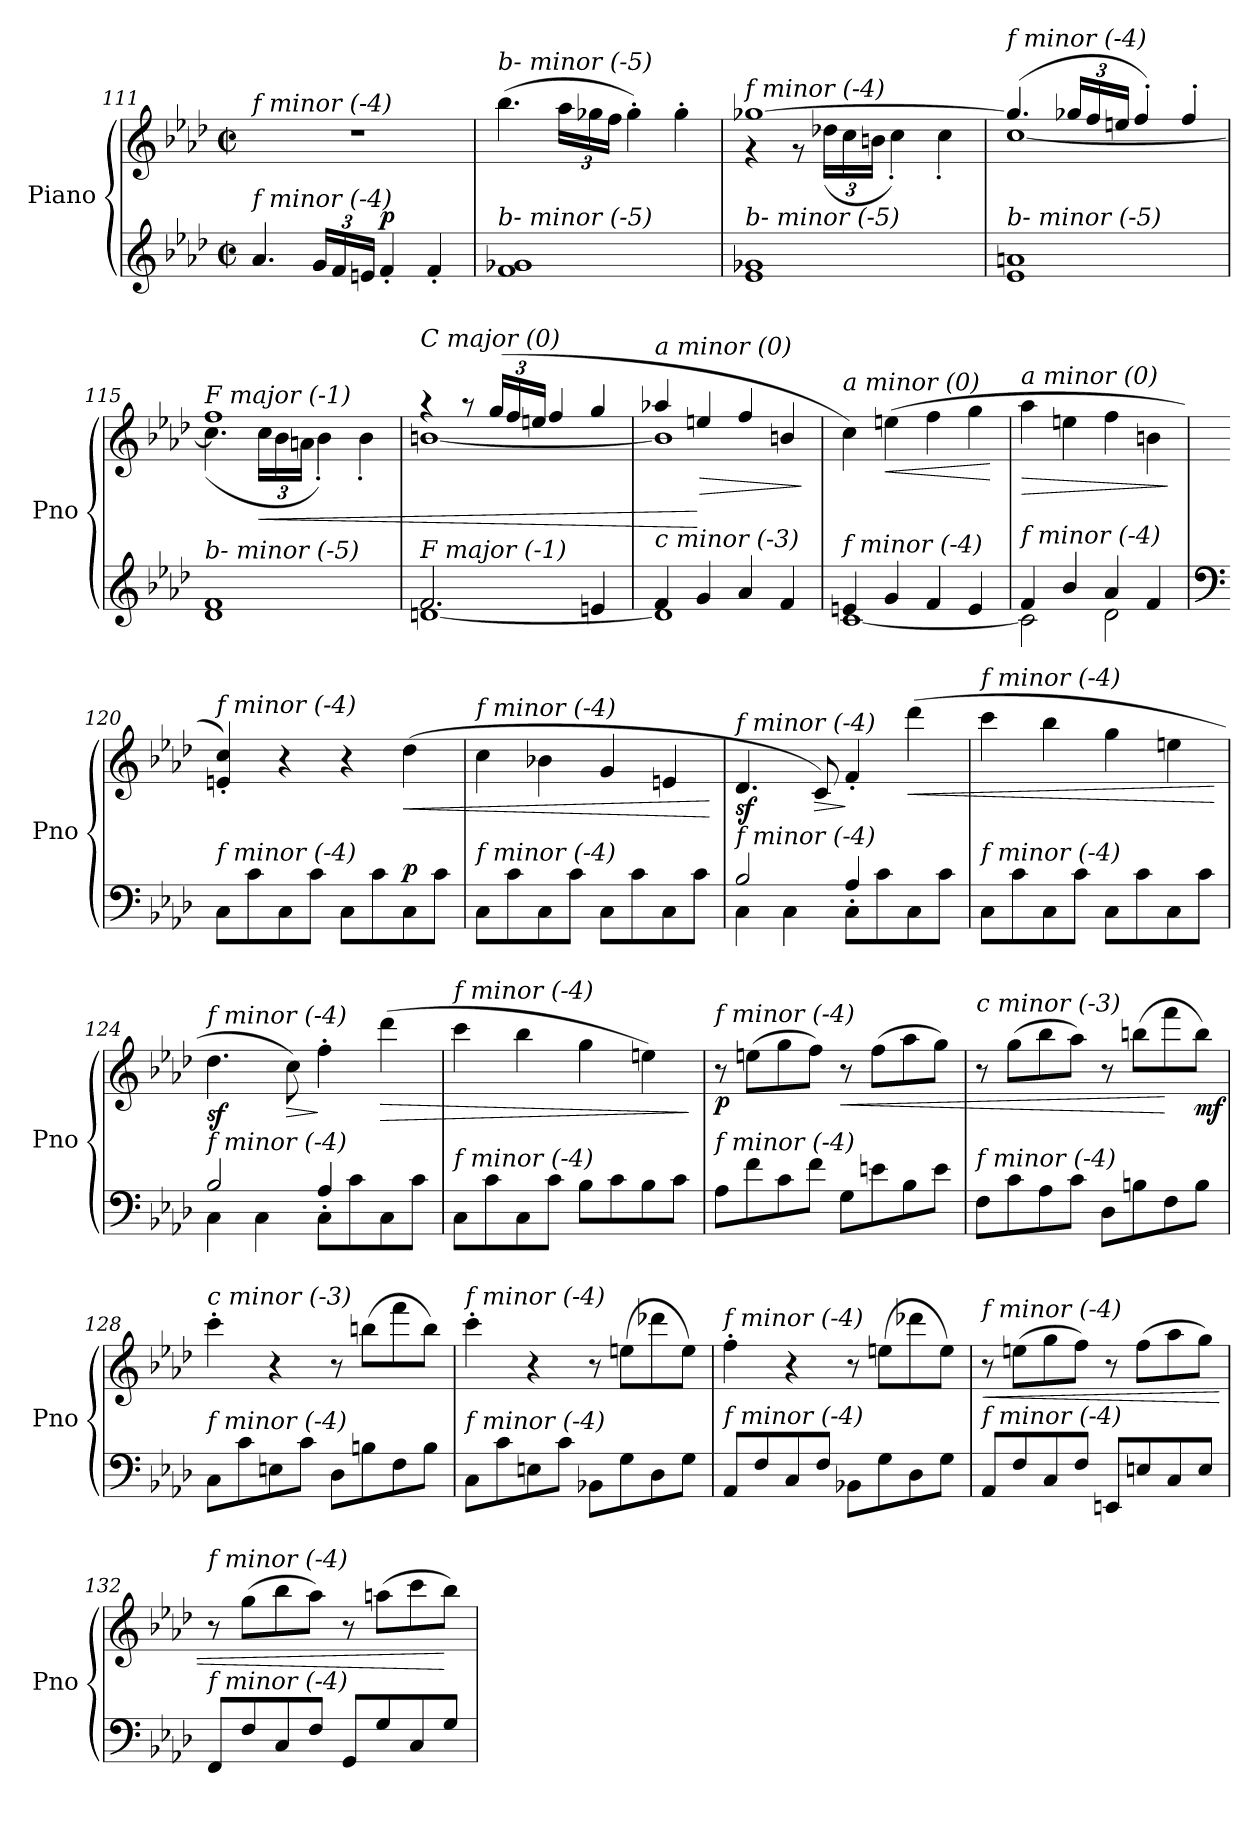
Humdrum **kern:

**kern	**kern	**dynam
*part1	*part1	*part1
*staff2	*staff1	*staff1/2
*I"Piano	*	*
*I'Pno	*	*
*clefG2	*clefG2	*
*k[b-e-a-d-]	*k[b-e-a-d-]	*
*M2/2	*M2/2	*
*met(c|)	*met(c|)	*
=111	=111	=111
!	!LO:TX:i:t=f minor (-4)	!
!LO:TX:i:t=f minor (-4)	!	!
4.a-/	1r	.
*Xbrackettup	*	*
24g/LL	.	.
24f/	.	.
24en/JJ	.	.
!	!	!LO:DY:a=2
4f'/	.	p
4f'/	.	.
=112	=112	=112
!	!LO:TX:i:t=b- minor (-5)	!
!LO:TX:i:t=b- minor (-5)	!	!
1f 1g-X	(>4.bb-\	.
*	*Xbrackettup	*
.	24aa-\LL	.
.	24gg-X\	.
.	24ff\JJ	.
.	4gg-'\)	.
.	4gg-'\	.
=113	=113	=113
*	*^	*
!	!LO:TX:i:t=f minor (-4)	!	!
!LO:TX:i:t=b- minor (-5)	!	!	!
1e- 1g-X	[1gg-X	4r	.
.	.	8r	.
.	.	(<24dd-X\LL	.
.	.	24cc\	.
.	.	24bn\JJ	.
.	.	4cc'\)	.
.	.	4cc'\	.
=114	=114	=114	=114
!	!LO:TX:i:t=f minor (-4)	!	!
!LO:TX:i:t=b- minor (-5)	!	!	!
1e- 1an	(>4.gg-/]	[1cc	.
.	24gg-X/LL	.	.
.	24ff/	.	.
.	24een/JJ	.	.
.	4ff'/)	.	.
.	4ff'/	.	.
=115	=115	=115	=115
!	!LO:TX:i:t=F major (-1)	!	!
!LO:TX:i:t=b- minor (-5)	!	!	!
1d- 1f	1ff	(<4.cc\]	.
!	!	!	!LO:HP:b
.	.	24cc\LL	<
.	.	24b-\	.
.	.	24an\JJ	.
.	.	4b-'\)	.
.	.	4b-'\	.
!!LO:PB:g=z	!!
=116	=116	=116	=116
*^	*	*	*
!	!	!LO:TX:i:t=C major (0)	!	!
!LO:TX:i:t=F major (-1)	!	!	!	!
2.f/	[1dn	4r	[1bn	.
.	.	8r	.	.
.	.	(>24gg/LL	.	.
.	.	24ff/	.	.
.	.	24een/JJ	.	.
.	.	4ff/	.	.
4en/	.	4gg/	.	.
=117	=117	=117	=117	=117
!	!	!LO:TX:i:t=a minor (0)	!	!
!LO:TX:i:t=c minor (-3)	!	!	!	!
4f/	1d]	4aa-X/	1b]	.
!	!	!	!	!LO:HP:n=1:b
4g/	.	4een/	.	[ >
4a-/	.	4ff/	.	.
4f/	.	4bn/	.	.
*v	*v	*	*	*
*	*v	*v	*
.	.	]
=118	=118	=118
*^	*	*
!	!	!LO:TX:i:t=a minor (0)	!
!LO:TX:i:t=f minor (-4)	!	!	!
4en/	[1c	4cc\)	.
!	!	!	!LO:HP:b
4g/	.	(>4een\	<
4f/	.	4ff\	.
4e/	.	4gg\	.
*v	*v	*	*
.	.	[
=119	=119	=119
*^	*	*
!	!	!LO:TX:i:t=a minor (0)	!
!LO:TX:i:t=f minor (-4)	!	!	!
!	!	!	!LO:HP:b
4f/	2c\]	4aa-\	>
4b-/	.	4een\	.
4a-/	2d-\	4ff\	.
4f/	.	4bn\	.
*v	*v	*	*
.	.	]
=120	=120	=120
*clefF4	*	*
!	!LO:TX:i:t=f minor (-4)	!
!LO:TX:i:t=f minor (-4)	!	!
8C\L	4en/' 4cc/')	.
8c\	.	.
8C\	4r	.
8c\J	.	.
8C\L	4r	.
8c\	.	.
!	!	!LO:HP:b
!	!	!LO:DY:n=1:a=2
8C\	(>4dd-\	< p
8c\J	.	.
=121	=121	=121
!	!LO:TX:i:t=f minor (-4)	!
!LO:TX:i:t=f minor (-4)	!	!
8C\L	4cc\	.
8c\	.	.
8C\	4b-X\	.
8c\J	.	.
8C\L	4g/	.
8c\	.	.
8C\	4en/	.
8c\J	.	.
.	.	[
!!LO:LB:g=z
=122	=122	=122
*^	*^	*
!	!	!LO:TX:i:t=f minor (-4)	!	!
!LO:TX:i:t=f minor (-4)	!	!	!	!
!	!	!	!	!LO:DY:b
4C\	2B-/	4.d-/	2.ryy	sf
4C\	.	.	.	.
!	!	!	!	!LO:HP:b
.	.	8c/)	.	>
8C\L	4A-'/	4f'/	.	]
8c\	.	.	.	.
!	!	!	!	!LO:HP:b
8C\	4ryy	(>4ddd-\	4ryy	<
8c\J	.	.	.	.
*v	*v	*	*	*
*	*v	*v	*
=123	=123	=123
!	!LO:TX:i:t=f minor (-4)	!
!LO:TX:i:t=f minor (-4)	!	!
8C\L	4ccc\	.
8c\	.	.
8C\	4bb-\	.
8c\J	.	.
8C\L	4gg\	.
8c\	.	.
8C\	4een\	.
8c\J	.	.
.	.	[
=124	=124	=124
*^	*^	*
!	!	!LO:TX:i:t=f minor (-4)	!	!
!LO:TX:i:t=f minor (-4)	!	!	!	!
!	!	!	!	!LO:DY:b
4C\	2B-/	4.dd-\	2.ryy	sf
4C\	.	.	.	.
!	!	!	!	!LO:HP:b
.	.	8cc\)	.	>
8C\L	4A-'/	4ff'\	.	]
8c\	.	.	.	.
!	!	!	!	!LO:HP:b
8C\	4ryy	(>4ddd-\	4ryy	>
8c\J	.	.	.	.
*v	*v	*	*	*
*	*v	*v	*
=125	=125	=125
!	!LO:TX:i:t=f minor (-4)	!
!LO:TX:i:t=f minor (-4)	!	!
8C\L	4ccc\	.
8c\	.	.
8C\	4bb-\	.
8c\J	.	.
8B-\L	4gg\	.
8c\	.	.
8B-\	4een\)	.
8c\J	.	.
.	.	]
=126	=126	=126
!	!LO:TX:i:t=f minor (-4)	!
!LO:TX:i:t=f minor (-4)	!	!
!	!	!LO:DY:b
8A-\L	8r	p
8f\	(>8een\L	.
8c\	8gg\	.
8f\J	8ff\J)	.
!	!	!LO:HP:b
8G\L	8r	<
8en\	(>8ff\L	.
8B-\	8aa-\	.
8e\J	8gg\J)	.
!!LO:LB:g=z
=127	=127	=127
!	!LO:TX:i:t=c minor (-3)	!
!LO:TX:i:t=f minor (-4)	!	!
8F\L	8r	.
8c\	(>8gg\L	.
8A-\	8bb-\	.
8c\J	8aa-\J)	.
8D-\L	8r	.
8Bn\	(>8bbn\L	.
8F\	8fff\	[
!	!	!LO:DY:b
8B\J	8bb\J)	mf
=128	=128	=128
!	!LO:TX:i:t=c minor (-3)	!
!LO:TX:i:t=f minor (-4)	!	!
8C\L	4ccc'\	.
8c\	.	.
8En\	4r	.
8c\J	.	.
8D-\L	8r	.
8Bn\	(>8bbn\L	.
8F\	8fff\	.
8B\J	8bb\J)	.
=129	=129	=129
!	!LO:TX:i:t=f minor (-4)	!
!LO:TX:i:t=f minor (-4)	!	!
8C\L	4ccc'\	.
8c\	.	.
8En\	4r	.
8c\J	.	.
8BB-X\L	8r	.
8G\	(>8een\L	.
8D-\	8ddd-X\	.
8G\J	8ee\J)	.
=130	=130	=130
!	!LO:TX:i:t=f minor (-4)	!
!LO:TX:i:t=f minor (-4)	!	!
8AA-/L	4ff'\	.
8F/	.	.
8C/	4r	.
8F/J	.	.
8BB-X\L	8r	.
8G\	(>8een\L	.
8D-\	8ddd-X\	.
8G\J	8ee\J)	.
!!LO:LB:g=z
=131	=131	=131
!	!LO:TX:i:t=f minor (-4)	!
!LO:TX:i:t=f minor (-4)	!	!
!	!	!LO:HP:b
8AA-/L	8r	<
8F/	(>8een\L	.
8C/	8gg\	.
8F/J	8ff\J)	.
8EEn/L	8r	.
8En/	(>8ff\L	.
8C/	8aa-\	.
8E/J	8gg\J)	.
=132	=132	=132
!	!LO:TX:i:t=f minor (-4)	!
!LO:TX:i:t=f minor (-4)	!	!
8FF/L	8r	.
8F/	(>8gg\L	.
8C/	8bb-\	.
8F/J	8aa-\J)	.
8GG/L	8r	.
8G/	(>8aan\L	.
8C/	8ccc\	.
8G/J	8bb-\J)	[
=	=	=
*-	*-	*-
